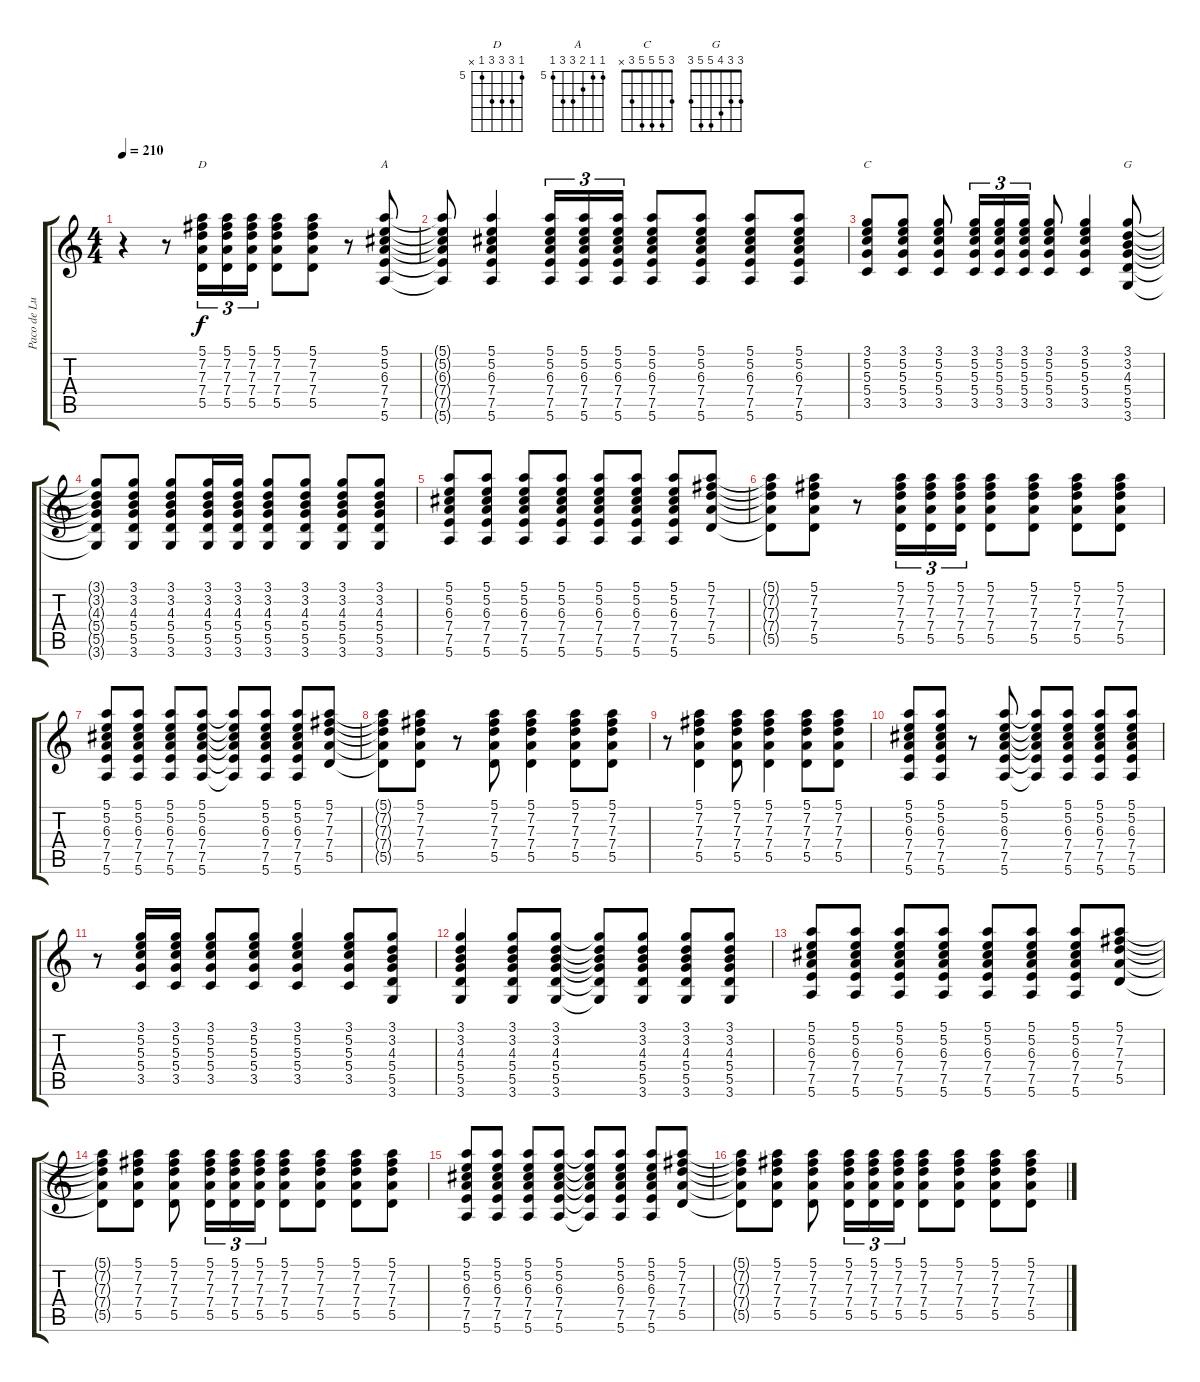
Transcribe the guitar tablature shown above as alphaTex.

\track ("Paco de Lucia" "Paco de Lu") {instrument acousticguitarnylon}
\staff {score tabs}
\tuning (E4 B3 G3 D3 A2 E2) {hide}
\chord ("D" 5 7 7 7 5 x) {firstfret 5}
\chord ("A" 5 5 6 7 7 5) {firstfret 5}
\chord ("C" 3 5 5 5 3 x)
\chord ("G" 3 3 4 5 5 3)
\ts (4 4)
\tempo 210
\clef g2
\ks c
r.4{dy f} r.8 (5.1 7.2 7.3 7.4 5.5).16{tu (3 2) ch "D"} (5.1 7.2 7.3 7.4 5.5).16{tu (3 2)} (5.1 7.2 7.3 7.4 5.5).16{tu (3 2)} (5.1 7.2 7.3 7.4 5.5).8 (5.1 7.2 7.3 7.4 5.5).8 r.8 (5.1 5.2 6.3 7.4 7.5 5.6).8{ch "A"} |
(5.1{t} 5.2{t} 6.3{t} 7.4{t} 7.5{t} 5.6{t}).8 (5.1 5.2 6.3 7.4 7.5 5.6).4 (5.1 5.2 6.3 7.4 7.5 5.6).16{tu (3 2)} (5.1 5.2 6.3 7.4 7.5 5.6).16{tu (3 2)} (5.1 5.2 6.3 7.4 7.5 5.6).16{tu (3 2)} (5.1 5.2 6.3 7.4 7.5 5.6).8 (5.1 5.2 6.3 7.4 7.5 5.6).8 (5.1 5.2 6.3 7.4 7.5 5.6).8 (5.1 5.2 6.3 7.4 7.5 5.6).8 |
(3.1 5.2 5.3 5.4 3.5).8{ch "C"} (3.1 5.2 5.3 5.4 3.5).8 (3.1 5.2 5.3 5.4 3.5).8 (3.1 5.2 5.3 5.4 3.5).16{tu (3 2)} (3.1 5.2 5.3 5.4 3.5).16{tu (3 2)} (3.1 5.2 5.3 5.4 3.5).16{tu (3 2)} (3.1 5.2 5.3 5.4 3.5).8 (3.1 5.2 5.3 5.4 3.5).4 (3.1 3.2 4.3 5.4 5.5 3.6).8{ch "G"} |
(3.1{t} 3.2{t} 4.3{t} 5.4{t} 5.5{t} 3.6{t}).8 (3.1 3.2 4.3 5.4 5.5 3.6).8 (3.1 3.2 4.3 5.4 5.5 3.6).8 (3.1 3.2 4.3 5.4 5.5 3.6).16 (3.1 3.2 4.3 5.4 5.5 3.6).16 (3.1 3.2 4.3 5.4 5.5 3.6).8 (3.1 3.2 4.3 5.4 5.5 3.6).8 (3.1 3.2 4.3 5.4 5.5 3.6).8 (3.1 3.2 4.3 5.4 5.5 3.6).8 |
(5.1 5.2 6.3 7.4 7.5 5.6).8 (5.1 5.2 6.3 7.4 7.5 5.6).8 (5.1 5.2 6.3 7.4 7.5 5.6).8 (5.1 5.2 6.3 7.4 7.5 5.6).8 (5.1 5.2 6.3 7.4 7.5 5.6).8 (5.1 5.2 6.3 7.4 7.5 5.6).8 (5.1 5.2 6.3 7.4 7.5 5.6).8 (5.1 7.2 7.3 7.4 5.5).8 |
(5.1{t} 7.2{t} 7.3{t} 7.4{t} 5.5{t}).8 (5.1 7.2 7.3 7.4 5.5).8 r.8 (5.1 7.2 7.3 7.4 5.5).16{tu (3 2)} (5.1 7.2 7.3 7.4 5.5).16{tu (3 2)} (5.1 7.2 7.3 7.4 5.5).16{tu (3 2)} (5.1 7.2 7.3 7.4 5.5).8 (5.1 7.2 7.3 7.4 5.5).8 (5.1 7.2 7.3 7.4 5.5).8 (5.1 7.2 7.3 7.4 5.5).8 |
(5.1 5.2 6.3 7.4 7.5 5.6).8 (5.1 5.2 6.3 7.4 7.5 5.6).8 (5.1 5.2 6.3 7.4 7.5 5.6).8 (5.1 5.2 6.3 7.4 7.5 5.6).8 (5.1{t} 5.2{t} 6.3{t} 7.4{t} 7.5{t} 5.6{t}).8 (5.1 5.2 6.3 7.4 7.5 5.6).8 (5.1 5.2 6.3 7.4 7.5 5.6).8 (5.1 7.2 7.3 7.4 5.5).8 |
(5.1{t} 7.2{t} 7.3{t} 7.4{t} 5.5{t}).8 (5.1 7.2 7.3 7.4 5.5).8 r.8 (5.1 7.2 7.3 7.4 5.5).8 (5.1 7.2 7.3 7.4 5.5).4 (5.1 7.2 7.3 7.4 5.5).8 (5.1 7.2 7.3 7.4 5.5).8 |
r.8 (5.1 7.2 7.3 7.4 5.5).4 (5.1 7.2 7.3 7.4 5.5).8 (5.1 7.2 7.3 7.4 5.5).4 (5.1 7.2 7.3 7.4 5.5).8 (5.1 7.2 7.3 7.4 5.5).8 |
(5.1 5.2 6.3 7.4 7.5 5.6).8 (5.1 5.2 6.3 7.4 7.5 5.6).8 r.8 (5.1 5.2 6.3 7.4 7.5 5.6).8 (5.1{t} 5.2{t} 6.3{t} 7.4{t} 7.5{t} 5.6{t}).8 (5.1 5.2 6.3 7.4 7.5 5.6).8 (5.1 5.2 6.3 7.4 7.5 5.6).8 (5.1 5.2 6.3 7.4 7.5 5.6).8 |
r.8 (3.1 5.2 5.3 5.4 3.5).16 (3.1 5.2 5.3 5.4 3.5).16 (3.1 5.2 5.3 5.4 3.5).8 (3.1 5.2 5.3 5.4 3.5).8 (3.1 5.2 5.3 5.4 3.5).4 (3.1 5.2 5.3 5.4 3.5).8 (3.1 3.2 4.3 5.4 5.5 3.6).8 |
(3.1 3.2 4.3 5.4 5.5 3.6).4 (3.1 3.2 4.3 5.4 5.5 3.6).8 (3.1 3.2 4.3 5.4 5.5 3.6).8 (3.1{t} 3.2{t} 4.3{t} 5.4{t} 5.5{t} 3.6{t}).8 (3.1 3.2 4.3 5.4 5.5 3.6).8 (3.1 3.2 4.3 5.4 5.5 3.6).8 (3.1 3.2 4.3 5.4 5.5 3.6).8 |
(5.1 5.2 6.3 7.4 7.5 5.6).8 (5.1 5.2 6.3 7.4 7.5 5.6).8 (5.1 5.2 6.3 7.4 7.5 5.6).8 (5.1 5.2 6.3 7.4 7.5 5.6).8 (5.1 5.2 6.3 7.4 7.5 5.6).8 (5.1 5.2 6.3 7.4 7.5 5.6).8 (5.1 5.2 6.3 7.4 7.5 5.6).8 (5.1 7.2 7.3 7.4 5.5).8 |
(5.1{t} 7.2{t} 7.3{t} 7.4{t} 5.5{t}).8 (5.1 7.2 7.3 7.4 5.5).8 (5.1 7.2 7.3 7.4 5.5).8 (5.1 7.2 7.3 7.4 5.5).16{tu (3 2)} (5.1 7.2 7.3 7.4 5.5).16{tu (3 2)} (5.1 7.2 7.3 7.4 5.5).16{tu (3 2)} (5.1 7.2 7.3 7.4 5.5).8 (5.1 7.2 7.3 7.4 5.5).8 (5.1 7.2 7.3 7.4 5.5).8 (5.1 7.2 7.3 7.4 5.5).8 |
(5.1 5.2 6.3 7.4 7.5 5.6).8 (5.1 5.2 6.3 7.4 7.5 5.6).8 (5.1 5.2 6.3 7.4 7.5 5.6).8 (5.1 5.2 6.3 7.4 7.5 5.6).8 (5.1{t} 5.2{t} 6.3{t} 7.4{t} 7.5{t} 5.6{t}).8 (5.1 5.2 6.3 7.4 7.5 5.6).8 (5.1 5.2 6.3 7.4 7.5 5.6).8 (5.1 7.2 7.3 7.4 5.5).8 |
(5.1{t} 7.2{t} 7.3{t} 7.4{t} 5.5{t}).8 (5.1 7.2 7.3 7.4 5.5).8 (5.1 7.2 7.3 7.4 5.5).8 (5.1 7.2 7.3 7.4 5.5).16{tu (3 2)} (5.1 7.2 7.3 7.4 5.5).16{tu (3 2)} (5.1 7.2 7.3 7.4 5.5).16{tu (3 2)} (5.1 7.2 7.3 7.4 5.5).8 (5.1 7.2 7.3 7.4 5.5).8 (5.1 7.2 7.3 7.4 5.5).8 (5.1 7.2 7.3 7.4 5.5).8
